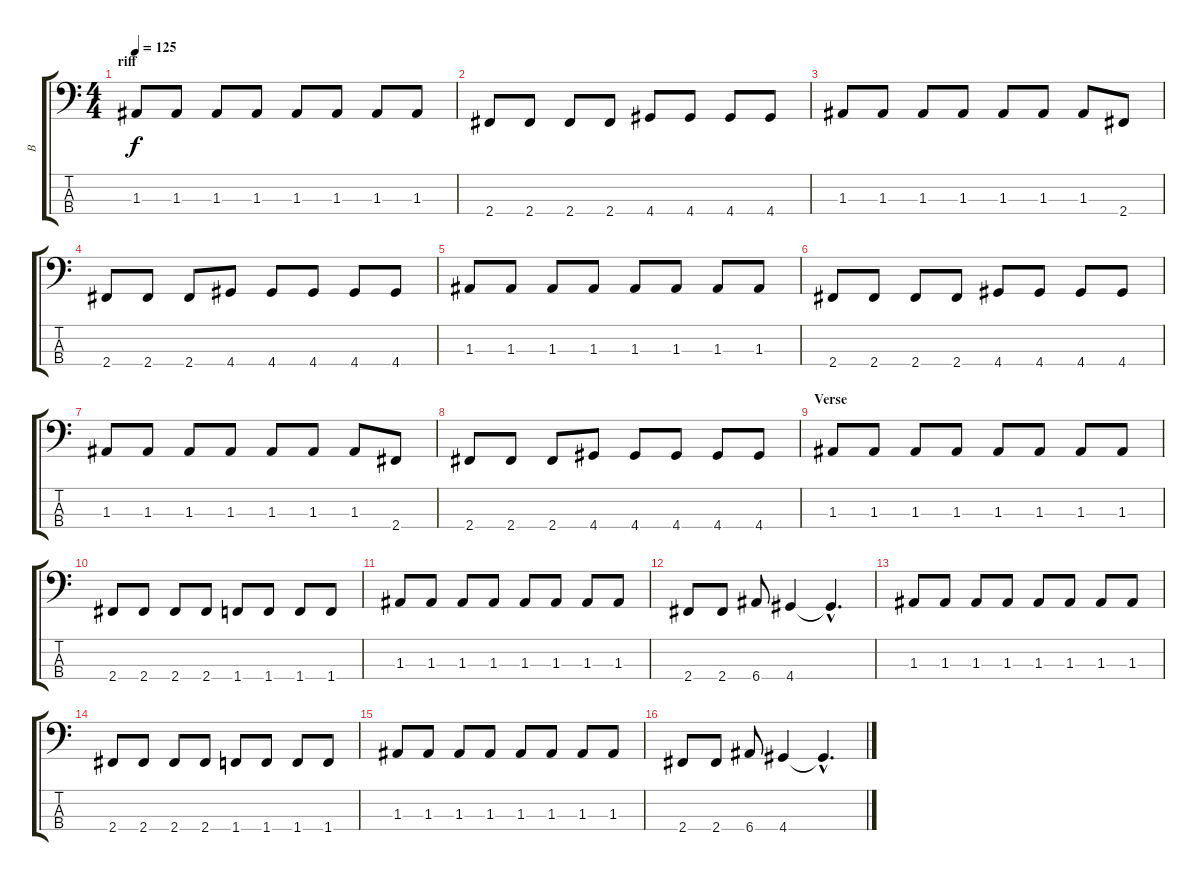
\track ("B" "B") {instrument electricbassfinger}
\staff {score tabs}
\tuning (G2 D2 A1 E1) {hide}
\ts (4 4)
\section ("" "riff")
\tempo 125
\clef f4
\ks c
1.3.8{dy f} 1.3.8 1.3.8 1.3.8 1.3.8 1.3.8 1.3.8 1.3.8 |
2.4.8 2.4.8 2.4.8 2.4.8 4.4.8 4.4.8 4.4.8 4.4.8 |
1.3.8 1.3.8 1.3.8 1.3.8 1.3.8 1.3.8 1.3.8 2.4.8 |
2.4.8 2.4.8 2.4.8 4.4.8 4.4.8 4.4.8 4.4.8 4.4.8 |
1.3.8 1.3.8 1.3.8 1.3.8 1.3.8 1.3.8 1.3.8 1.3.8 |
2.4.8 2.4.8 2.4.8 2.4.8 4.4.8 4.4.8 4.4.8 4.4.8 |
1.3.8 1.3.8 1.3.8 1.3.8 1.3.8 1.3.8 1.3.8 2.4.8 |
2.4.8 2.4.8 2.4.8 4.4.8 4.4.8 4.4.8 4.4.8 4.4.8 |
\section ("" "Verse")
1.3.8 1.3.8 1.3.8 1.3.8 1.3.8 1.3.8 1.3.8 1.3.8 |
2.4.8 2.4.8 2.4.8 2.4.8 1.4.8 1.4.8 1.4.8 1.4.8 |
1.3.8 1.3.8 1.3.8 1.3.8 1.3.8 1.3.8 1.3.8 1.3.8 |
2.4.8 2.4.8 6.4.8 4.4.4 4.4{hac t}.4{d} |
1.3.8 1.3.8 1.3.8 1.3.8 1.3.8 1.3.8 1.3.8 1.3.8 |
2.4.8 2.4.8 2.4.8 2.4.8 1.4.8 1.4.8 1.4.8 1.4.8 |
1.3.8 1.3.8 1.3.8 1.3.8 1.3.8 1.3.8 1.3.8 1.3.8 |
2.4.8 2.4.8 6.4.8 4.4.4 4.4{hac t}.4{d}
